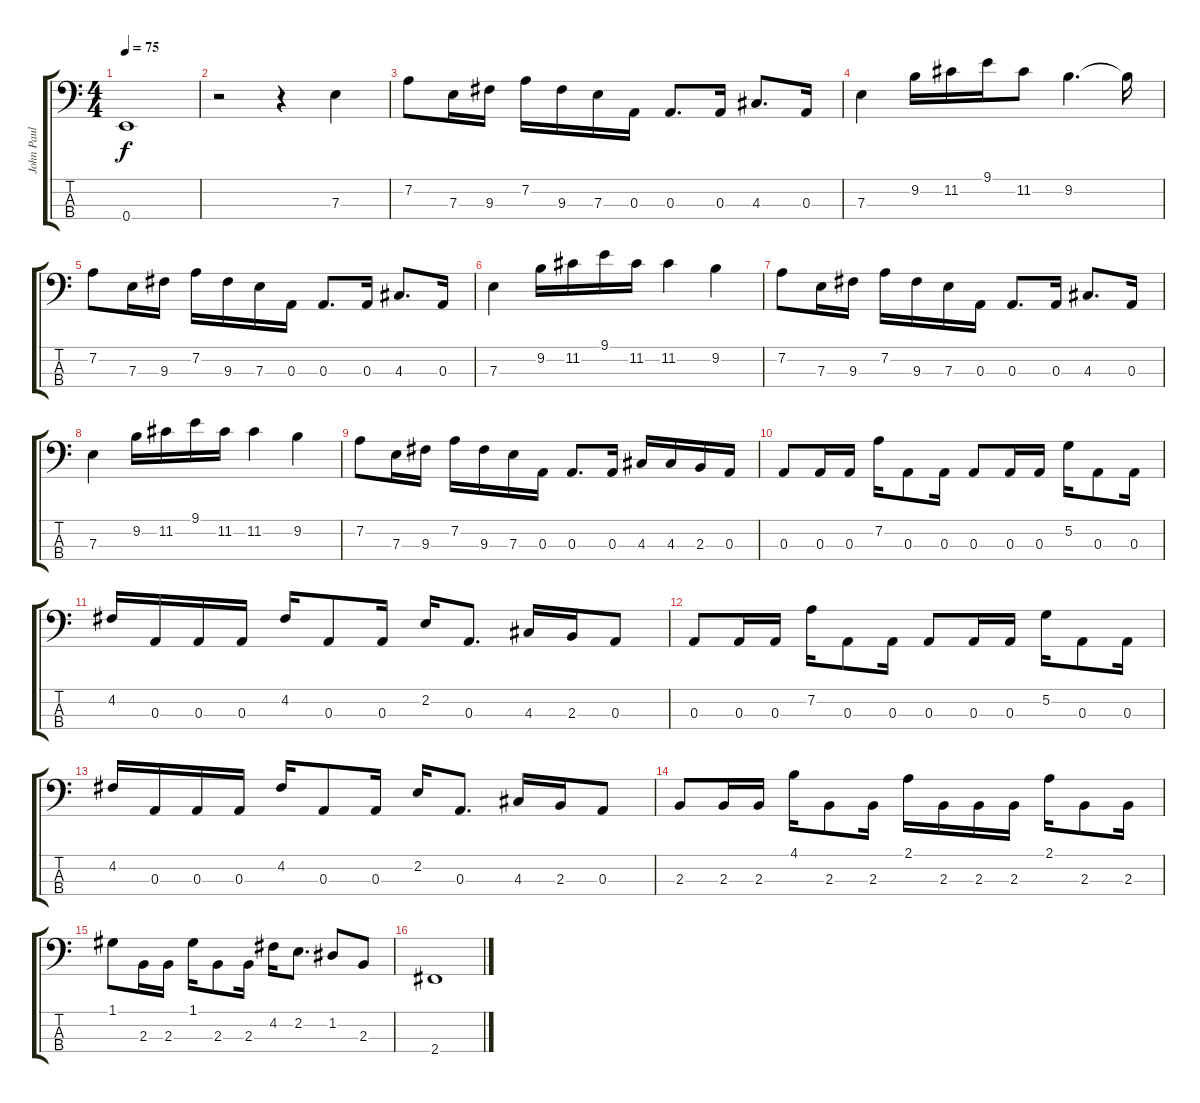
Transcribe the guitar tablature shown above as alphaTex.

\track ("John Paul Jones (Bass)" "John Paul ") {instrument electricbassfinger}
\staff {score tabs}
\tuning (G2 D2 A1 E1) {hide}
\ts (4 4)
\tempo 75
\clef f4
\ks c
0.4.1{dy f} |
r.2 r.4 7.3.4 |
7.2.8 7.3.16 9.3.16 7.2.16 9.3.16 7.3.16 0.3.16 0.3.8{d} 0.3.16 4.3.8{d} 0.3.16 |
7.3.4 9.2.16 11.2.16 9.1.16 11.2.8 9.2.4{d} 9.2{t}.16 |
7.2.8 7.3.16 9.3.16 7.2.16 9.3.16 7.3.16 0.3.16 0.3.8{d} 0.3.16 4.3.8{d} 0.3.16 |
7.3.4 9.2.16 11.2.16 9.1.16 11.2.16 11.2.4 9.2.4 |
7.2.8 7.3.16 9.3.16 7.2.16 9.3.16 7.3.16 0.3.16 0.3.8{d} 0.3.16 4.3.8{d} 0.3.16 |
7.3.4 9.2.16 11.2.16 9.1.16 11.2.16 11.2.4 9.2.4 |
7.2.8 7.3.16 9.3.16 7.2.16 9.3.16 7.3.16 0.3.16 0.3.8{d} 0.3.16 4.3.16 4.3.16 2.3.16 0.3.16 |
0.3.8 0.3.16 0.3.16 7.2.16 0.3.8 0.3.16 0.3.8 0.3.16 0.3.16 5.2.16 0.3.8 0.3.16 |
4.2.16 0.3.16 0.3.16 0.3.16 4.2.16 0.3.8 0.3.16 2.2.16 0.3.8{d} 4.3.16 2.3.16 0.3.8 |
0.3.8 0.3.16 0.3.16 7.2.16 0.3.8 0.3.16 0.3.8 0.3.16 0.3.16 5.2.16 0.3.8 0.3.16 |
4.2.16 0.3.16 0.3.16 0.3.16 4.2.16 0.3.8 0.3.16 2.2.16 0.3.8{d} 4.3.16 2.3.16 0.3.8 |
2.3.8 2.3.16 2.3.16 4.1.16 2.3.8 2.3.16 2.1.16 2.3.16 2.3.16 2.3.16 2.1.16 2.3.8 2.3.16 |
1.1.8 2.3.16 2.3.16 1.1.16 2.3.8 2.3.16 4.2.16 2.2.8{d} 1.2.8 2.3.8 |
2.4.1
